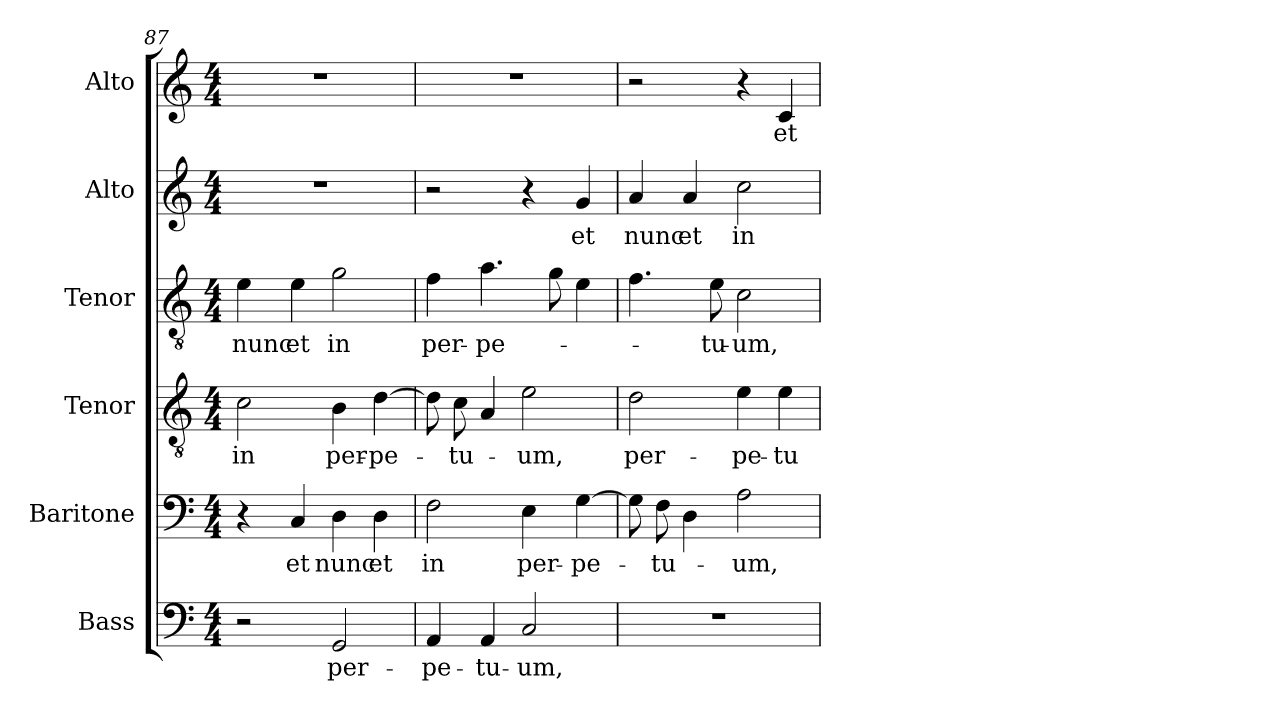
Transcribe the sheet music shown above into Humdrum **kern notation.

**kern	**text	**kern	**text	**kern	**text	**kern	**text	**kern	**text	**kern	**text
*part6	*part6	*part5	*part5	*part4	*part4	*part3	*part3	*part2	*part2	*part1	*part1
*staff6	*staff6	*staff5	*staff5	*staff4	*staff4	*staff3	*staff3	*staff2	*staff2	*staff1	*staff1
*I"Bass	*	*I"Baritone	*	*I"Tenor	*	*I"Tenor	*	*I"Alto	*	*I"Alto	*
*I'B.	*	*I'Bar.	*	*I'T.	*	*I'T.	*	*I'A.	*	*	*
*clefF4	*	*clefF4	*	*clefGv2	*	*clefGv2	*	*clefG2	*	*clefG2	*
*	*	*	*	*ITrd7c12	*	*ITrd7c12	*	*	*	*	*
*k[]	*	*k[]	*	*k[]	*	*k[]	*	*k[]	*	*k[]	*
*C:	*	*C:	*	*C:	*	*C:	*	*C:	*	*C:	*
*M4/4	*	*M4/4	*	*M4/4	*	*M4/4	*	*M4/4	*	*M4/4	*
=87	=87	=87	=87	=87	=87	=87	=87	=87	=87	=87	=87
!	!	!	!	!	!LO:LY:b:color=#000000	!	!	!	!	!	!
!	!	!	!	!	!	!	!LO:LY:b:color=#000000	!	!	!	!
2r	.	4r	.	2Ci\	in	4Ei\	nunc	1r	.	1r	.
!	!	!	!LO:LY:b:color=#000000	!	!	!	!	!	!	!	!
!	!	!	!	!	!	!	!LO:LY:b:color=#000000	!	!	!	!
.	.	4Ci/	et	.	.	4Ei\	et	.	.	.	.
!	!LO:LY:b:color=#000000	!	!	!	!	!	!	!	!	!	!
!	!	!	!LO:LY:b:color=#000000	!	!	!	!	!	!	!	!
!	!	!	!	!	!LO:LY:b:color=#000000	!	!	!	!	!	!
!	!	!	!	!	!	!	!LO:LY:b:color=#000000	!	!	!	!
2GGi/	per-	4Di\	nunc	4BBi\	per-	2Gi\	in	.	.	.	.
!	!	!	!LO:LY:b:color=#000000	!	!	!	!	!	!	!	!
!	!	!	!	!	!LO:LY:b:color=#000000	!	!	!	!	!	!
.	.	4Di\	et	[4Di\	-pe-	.	.	.	.	.	.
!!LO:LB:g=z
=88	=88	=88	=88	=88	=88	=88	=88	=88	=88	=88	=88
!	!LO:LY:b:color=#000000	!	!	!	!	!	!	!	!	!	!
!	!	!	!LO:LY:b:color=#000000	!	!	!	!	!	!	!	!
!	!	!	!	!	!	!	!LO:LY:b:color=#000000	!	!	!	!
4AAi/	-pe-	2Fi\	in	8Di\]	.	4Fi\	per-	2r	.	1r	.
!	!	!	!	!	!LO:LY:b:color=#000000	!	!	!	!	!	!
.	.	.	.	8Ci\	-tu-	.	.	.	.	.	.
!	!LO:LY:b:color=#000000	!	!	!	!	!	!	!	!	!	!
!	!	!	!	!	!	!	!LO:LY:b:color=#000000	!	!	!	!
4AAi/	-tu-	.	.	4AAi/	.	4.Ai\	-pe-	.	.	.	.
!	!LO:LY:b:color=#000000	!	!	!	!	!	!	!	!	!	!
!	!	!	!LO:LY:b:color=#000000	!	!	!	!	!	!	!	!
!	!	!	!	!	!LO:LY:b:color=#000000	!	!	!	!	!	!
2Ci/	-um,	4Ei\	per-	2Ei\	-um,	.	.	4r	.	.	.
.	.	.	.	.	.	8Gi\	.	.	.	.	.
!	!	!	!LO:LY:b:color=#000000	!	!	!	!	!	!	!	!
!	!	!	!	!	!	!	!	!	!LO:LY:b:color=#000000	!	!
.	.	[4Gi\	-pe-	.	.	4Ei\	.	4gi/	et	.	.
=89	=89	=89	=89	=89	=89	=89	=89	=89	=89	=89	=89
!	!	!	!	!	!LO:LY:b:color=#000000	!	!	!	!	!	!
!	!	!	!	!	!	!	!	!	!LO:LY:b:color=#000000	!	!
1r	.	8Gi\]	.	2Di\	per-	4.Fi\	.	4ai/	nunc	2r	.
!	!	!	!LO:LY:b:color=#000000	!	!	!	!	!	!	!	!
.	.	8Fi\	-tu-	.	.	.	.	.	.	.	.
!	!	!	!	!	!	!	!	!	!LO:LY:b:color=#000000	!	!
.	.	4Di\	.	.	.	.	.	4ai/	et	.	.
!	!	!	!	!	!	!	!LO:LY:b:color=#000000	!	!	!	!
.	.	.	.	.	.	8Ei\	-tu-	.	.	.	.
!	!	!	!LO:LY:b:color=#000000	!	!	!	!	!	!	!	!
!	!	!	!	!	!LO:LY:b:color=#000000	!	!	!	!	!	!
!	!	!	!	!	!	!	!LO:LY:b:color=#000000	!	!	!	!
!	!	!	!	!	!	!	!	!	!LO:LY:b:color=#000000	!	!
.	.	2Ai\	-um,	4Ei\	-pe-	2Ci\	-um,	2cci\	in	4r	.
!	!	!	!	!	!LO:LY:b:color=#000000	!	!	!	!	!	!
!	!	!	!	!	!	!	!	!	!	!	!LO:LY:b:color=#000000
.	.	.	.	4Ei\	-tu-	.	.	.	.	4ci/	et
=	=	=	=	=	=	=	=	=	=	=	=
*-	*-	*-	*-	*-	*-	*-	*-	*-	*-	*-	*-
